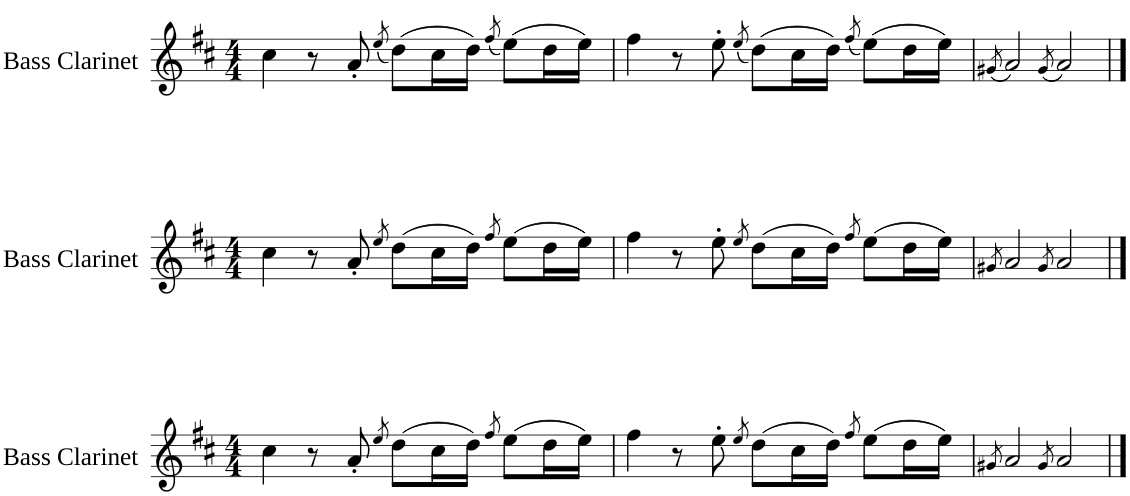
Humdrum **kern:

**kern
*part1
*staff1
*I"Bass Clarinet
*I'B. Cl.
*clefG2
*Trd8c14
*k[f#c#]
*M4/4
=1
4cc#\
8r
8a'/
(8qee/
(8dd\L)
16cc#\L
16dd\JJ)
(8qff#/
(8ee\L)
16dd\L
16ee\JJ)
=2
4ff#\
8r
8ee'\
(8qee/
(8dd\L)
16cc#\L
16dd\JJ)
(8qff#/
(8ee\L)
16dd\L
16ee\JJ)
=3
(8qg#X/
2a/)
(8qg#/
2a/)
!!LO:LB:g=z
==1
*clefG2
*k[f#c#]
*M4/4
4cc#\
8r
8a'/
8qee/
(8dd\L
16cc#\L
16dd\JJ)
8qff#/
(8ee\L
16dd\L
16ee\JJ)
=2
4ff#\
8r
8ee'\
8qee/
(8dd\L
16cc#\L
16dd\JJ)
8qff#/
(8ee\L
16dd\L
16ee\JJ)
=3
8qg#X/
2a/
8qg#/
2a/
!!LO:LB:g=z
==1
*clefG2
*k[f#c#]
*M4/4
4cc#\
8r
8a'/
8qee/
(8dd\L
16cc#\L
16dd\JJ)
8qff#/
(8ee\L
16dd\L
16ee\JJ)
=2
4ff#\
8r
8ee'\
8qee/
(8dd\L
16cc#\L
16dd\JJ)
8qff#/
(8ee\L
16dd\L
16ee\JJ)
=3
8qg#X/
2a/
8qg#/
2a/
==
*-
